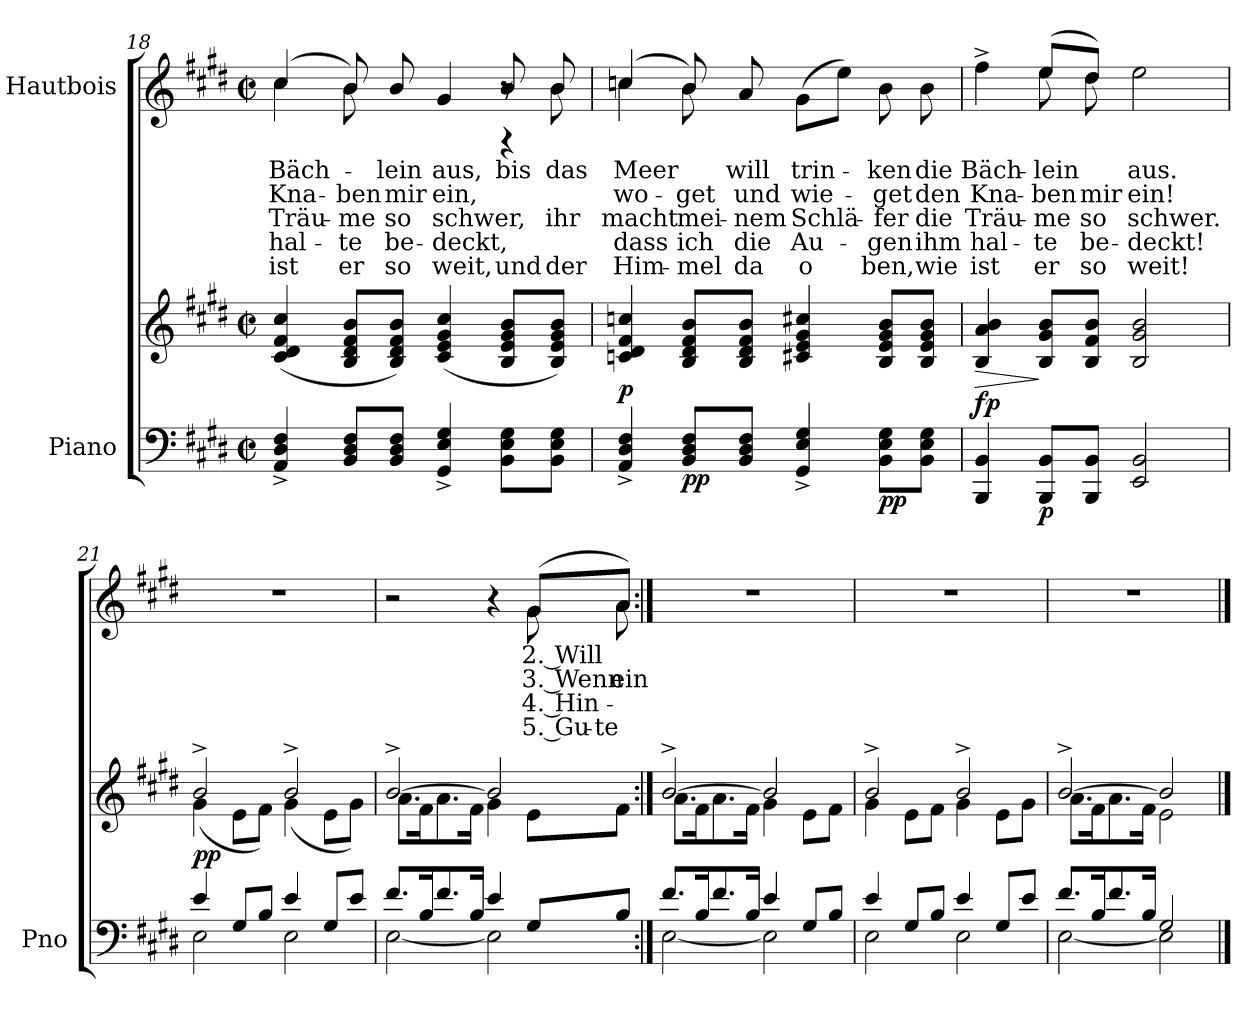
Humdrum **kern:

**kern	**kern	**dynam	**kern	**text	**text	**text	**text	**text
*part2	*part2	*part2	*part1	*part1	*part1	*part1	*part1	*part1
*staff3	*staff2	*staff2/3	*staff1	*staff1	*staff1	*staff1	*staff1	*staff1
*I"Piano	*	*	*I"Hautbois	*	*	*	*	*
*I'Pno	*	*	*	*	*	*	*	*
*clefF4	*clefG2	*	*clefG2	*	*	*	*	*
*k[f#c#g#d#]	*k[f#c#g#d#]	*	*k[f#c#g#d#]	*	*	*	*	*
*M2/2	*M2/2	*	*M2/2	*	*	*	*	*
*met(c|)	*met(c|)	*	*met(c|)	*	*	*	*	*
=18	=18	=18	=18	=18	=18	=18	=18	=18
*	*	*	*^	*	*	*	*	*
*	*	*	*	*^	*	*	*	*	*
4AA/^ 4D#/^ 4F#/^	(4c#/ 4d#/ 4f#/ 4cc#/	.	(4cc#/	4cc#\	2.ryy	Bäch-	Kna-	Träu-	hal-	ist
8BB/ 8D#/ 8F#/L	8B/ 8d#/ 8f#/ 8b/L	.	8b/)	8b\	.	.	-ben	-me	-te	er
8BB/ 8D#/ 8F#/J	8B/ 8d#/ 8f#/ 8b/J)	.	8b/	8ryy	.	-lein	mir	so	be-	so
4GG#/^ 4E/^ 4G#/^	(4c#/ 4e/ 4g#/ 4cc#/	.	4g#/	4ryy	.	aus,	ein,	schwer,	-deckt,	weit,
8BB\ 8E\ 8G#\L	8B/ 8e/ 8g#/ 8b/L	.	8b/	8r	4rF	bis	.	.	.	und
8BB\ 8E\ 8G#\J	8B/ 8e/ 8g#/ 8b/J)	.	8b/	8b\	.	das	.	ihr	.	der
*	*	*	*	*v	*v	*	*	*	*	*
!!LO:LB:g=z
=19	=19	=19	=19	=19	=19	=19	=19	=19	=19
!	!	!LO:DY:a=2	!	!	!	!	!	!	!
4AA/^ 4D#/^ 4F#/^	4cn/ 4d#/ 4f#/ 4ccn/	p	(4ccn/	4cc\	Meer	wo-	macht	dass	Him-
!	!	!LO:DY:b=2	!	!	!	!	!	!	!
8BB/ 8D#/ 8F#/L	8B/ 8d#/ 8f#/ 8b/L	pp	8b/)	8b\	.	-get	mei-	ich	-mel
8BB/ 8D#/ 8F#/J	8B/ 8d#/ 8f#/ 8b/J	.	8a/	2ryy	will	und	-nem	die	da
4GG#/^ 4E/^ 4G#/^	4c#X/ 4e/ 4g#/ 4cc#X/	.	(>8g#\L	.	trin-	wie-	Schlä-	Au-	o -
.	.	.	8ee\J)	.	.	.	.	.	-
!	!	!LO:DY:b=2	!	!	!	!	!	!	!
8BB\ 8E\ 8G#\L	8B/ 8e/ 8g#/ 8b/L	pp	8b\	.	-ken	-get	-fer	-gen	ben,
8BB\ 8E\ 8G#\J	8B/ 8e/ 8g#/ 8b/J	.	8b\	8ryy	die	den	die	ihm	wie
=20	=20	=20	=20	=20	=20	=20	=20	=20	=20
!	!	!LO:HP:b	!	!	!	!	!	!	!
!	!	!LO:DY:n=1:a=2	!	!	!	!	!	!	!
4BBB/ 4BB/	4B/ 4a/ 4b/	> fp	4ff#^\	4rddyy	Bäch-	Kna-	Träu-	hal-	ist
!	!	!LO:DY:n=2:b=2	!	!	!	!	!	!	!
8BBB/ 8BB/L	8B/ 8g#/ 8b/L	] p	(8ee/L	8ee\	-lein	-ben	-me	-te	er
8BBB/ 8BB/J	8B/ 8f#/ 8b/J	.	8dd#/J)	8dd#\	.	mir	so	be-	so
2EE/ 2BB/	2B/ 2g#/ 2b/	.	2ee\	2ryy	aus.	ein!	schwer.	-deckt!	weit!
=21	=21	=21	=21	=21	=21	=21	=21	=21	=21
*^	*^	*	*	*	*	*	*	*	*
!	!	!	!	!LO:DY:b	!	!	!	!	!	!	!
*	*	*	*	*	*v	*v	*	*	*	*	*
4e/	2E\	2b^/	(4g#\	pp	1r	.	.	.	.	.
8G#/L	.	.	8e\L	.	.	.	.	.	.	.
8B/J	.	.	8f#\J)	.	.	.	.	.	.	.
4e/	2E\	2b^/	(4g#\	.	.	.	.	.	.	.
8G#/L	.	.	8e\L	.	.	.	.	.	.	.
8e/J	.	.	8g#\J)	.	.	.	.	.	.	.
!!LO:LB:g=z
=22	=22	=22	=22	=22	=22	=22	=22	=22	=22	=22
*	*	*	*	*	*^	*	*	*	*	*
8.f#/L	[2E\	[2b^/	8.a\L	.	2r	2ryy	.	.	.	.	.
16B/K	.	.	16f#\K	.	.	.	.	.	.	.	.
8.f#/	.	.	8.a\	.	.	.	.	.	.	.	.
16B/Jk	.	.	16f#\Jk	.	.	.	.	.	.	.	.
4e/	2E\]	2b/]	4g#\	.	4r	4ryy	.	.	.	.	.
8G#/L	.	.	8e\L	.	(>8g#/L	8g#\	2. Will	3. Wenn	4. Hin -	5. Gu-	.
8B/J	.	.	8f#\J	.	8a/J)	8a\	.	ein	.	-te	.
*	*	*	*	*	*v	*v	*	*	*	*	*
=23:|!	=23:|!	=23:|!	=23:|!	=23:|!	=23:|!	=23:|!	=23:|!	=23:|!	=23:|!	=23:|!
8.f#/L	[2E\	[2b^/	8.a\L	.	1r	.	.	.	.	.
16B/K	.	.	16f#\K	.	.	.	.	.	.	.
8.f#/	.	.	8.a\	.	.	.	.	.	.	.
16B/Jk	.	.	16f#\Jk	.	.	.	.	.	.	.
4e/	2E\]	2b/]	4g#\	.	.	.	.	.	.	.
8G#/L	.	.	8e\L	.	.	.	.	.	.	.
8B/J	.	.	8f#\J	.	.	.	.	.	.	.
=24	=24	=24	=24	=24	=24	=24	=24	=24	=24	=24
4e/	2E\	2b^/	4g#\	.	1r	.	.	.	.	.
8G#/L	.	.	8e\L	.	.	.	.	.	.	.
8B/J	.	.	8f#\J	.	.	.	.	.	.	.
4e/	2E\	2b^/	4g#\	.	.	.	.	.	.	.
8G#/L	.	.	8e\L	.	.	.	.	.	.	.
8e/J	.	.	8g#\J	.	.	.	.	.	.	.
=25	=25	=25	=25	=25	=25	=25	=25	=25	=25	=25
8.f#/L	[2E\	[2b^/	8.a\L	.	1r	.	.	.	.	.
16B/K	.	.	16f#\K	.	.	.	.	.	.	.
8.f#/	.	.	8.a\	.	.	.	.	.	.	.
16B/Jk	.	.	16f#\Jk	.	.	.	.	.	.	.
2G#/	2E\]	2b/]	2e\	.	.	.	.	.	.	.
*v	*v	*	*	*	*	*	*	*	*	*
*	*v	*v	*	*	*	*	*	*	*
==	==	==	==	==	==	==	==	==
*-	*-	*-	*-	*-	*-	*-	*-	*-
